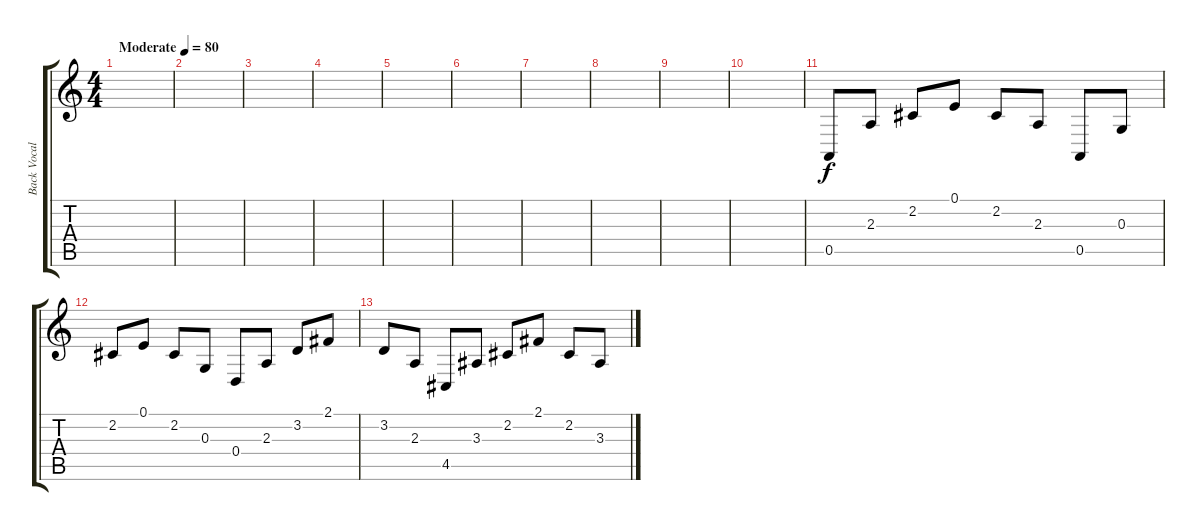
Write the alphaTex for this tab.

\track ("Back Vocal" "Back Vocal") {instrument pad8sweep}
\staff {score tabs}
\tuning (E4 B3 G3 D3 A2 E2) {hide}
\ts (4 4)
\tempo (80 "Moderate")
\clef g2
\ks c
|
|
|
|
|
|
|
|
|
|
0.5.8 2.3.8 2.2.8 0.1.8 2.2.8 2.3.8 0.5.8 0.3.8 |
2.2.8 0.1.8 2.2.8 0.3.8 0.4.8 2.3.8 3.2.8 2.1.8 |
3.2.8 2.3.8 4.5.8 3.3.8 2.2.8 2.1.8 2.2.8 3.3.8
